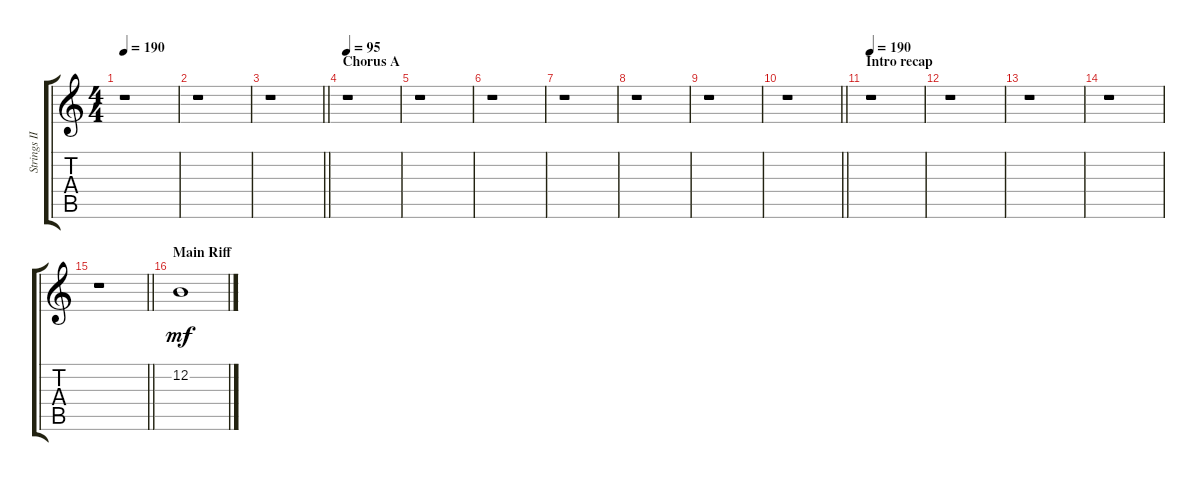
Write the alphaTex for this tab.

\track ("Strings II" "Strings II") {instrument stringensemble1}
\staff {score tabs}
\tuning (E4 B3 G3 D3 A2 E2) {hide}
\ts (4 4)
\tempo 190
\clef g2
\ks c
r.1{dy mf} |
r.1 |
\barLineRight lightlight
r.1 |
\section ("" "Chorus A")
\tempo 95
r.1 |
r.1 |
r.1 |
r.1 |
r.1 |
r.1 |
\barLineRight lightlight
r.1 |
\section ("" "Intro recap")
\tempo 190
r.1 |
r.1 |
r.1 |
r.1 |
\barLineRight lightlight
r.1 |
\section ("" "Main Riff")
12.2.1{balance 8}
